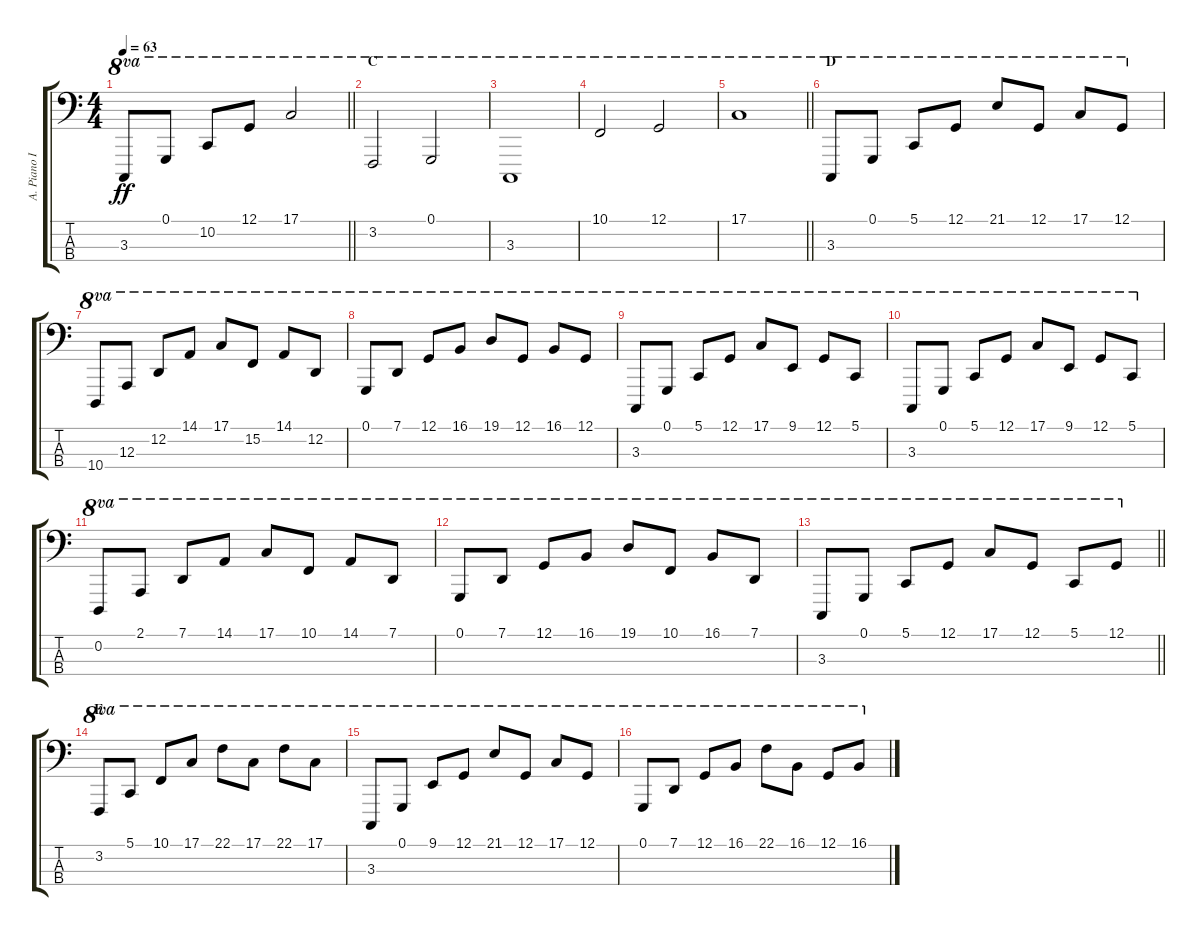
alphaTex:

\track ("A. Piano I (Left Hand)" "A. Piano I") {instrument acousticgrandpiano}
\staff {score tabs}
\tuning (G2 D2 A1 E1) {hide}
\ts (4 4)
\tempo 63
\clef f4
\barLineRight lightlight
\ks c
3.3.8{ot 8va dy ff} 0.1.8{ot 8va} 10.2.8{ot 8va} 12.1.8{ot 8va} 17.1.2{ot 8va} |
\section ("" "C")
3.2.2{ot 8va} 0.1.2{ot 8va} |
3.3.1{ot 8va} |
10.1.2{ot 8va} 12.1.2{ot 8va} |
\barLineRight lightlight
17.1.1{ot 8va} |
\section ("" "D")
3.3.8{ot 8va} 0.1.8{ot 8va} 5.1.8{ot 8va} 12.1.8{ot 8va} 21.1.8{ot 8va} 12.1.8{ot 8va} 17.1.8{ot 8va} 12.1.8{ot 8va} |
10.4.8{ot 8va} 12.3.8{ot 8va} 12.2.8{ot 8va} 14.1.8{ot 8va} 17.1.8{ot 8va} 15.2.8{ot 8va} 14.1.8{ot 8va} 12.2.8{ot 8va} |
0.1.8{ot 8va} 7.1.8{ot 8va} 12.1.8{ot 8va} 16.1.8{ot 8va} 19.1.8{ot 8va} 12.1.8{ot 8va} 16.1.8{ot 8va} 12.1.8{ot 8va} |
3.3.8{ot 8va} 0.1.8{ot 8va} 5.1.8{ot 8va} 12.1.8{ot 8va} 17.1.8{ot 8va} 9.1.8{ot 8va} 12.1.8{ot 8va} 5.1.8{ot 8va} |
3.3.8{ot 8va} 0.1.8{ot 8va} 5.1.8{ot 8va} 12.1.8{ot 8va} 17.1.8{ot 8va} 9.1.8{ot 8va} 12.1.8{ot 8va} 5.1.8{ot 8va} |
0.2.8{ot 8va} 2.1.8{ot 8va} 7.1.8{ot 8va} 14.1.8{ot 8va} 17.1.8{ot 8va} 10.1.8{ot 8va} 14.1.8{ot 8va} 7.1.8{ot 8va} |
0.1.8{ot 8va} 7.1.8{ot 8va} 12.1.8{ot 8va} 16.1.8{ot 8va} 19.1.8{ot 8va} 10.1.8{ot 8va} 16.1.8{ot 8va} 7.1.8{ot 8va} |
\barLineRight lightlight
3.3.8{ot 8va} 0.1.8{ot 8va} 5.1.8{ot 8va} 12.1.8{ot 8va} 17.1.8{ot 8va} 12.1.8{ot 8va} 5.1.8{ot 8va} 12.1.8{ot 8va} |
\section ("" "E")
3.2.8{ot 8va} 5.1.8{ot 8va} 10.1.8{ot 8va} 17.1.8{ot 8va} 22.1.8{ot 8va} 17.1.8{ot 8va} 22.1.8{ot 8va} 17.1.8{ot 8va} |
3.3.8{ot 8va} 0.1.8{ot 8va} 9.1.8{ot 8va} 12.1.8{ot 8va} 21.1.8{ot 8va} 12.1.8{ot 8va} 17.1.8{ot 8va} 12.1.8{ot 8va} |
0.1.8{ot 8va} 7.1.8{ot 8va} 12.1.8{ot 8va} 16.1.8{ot 8va} 22.1.8{ot 8va} 16.1.8{ot 8va} 12.1.8{ot 8va} 16.1.8{ot 8va}
